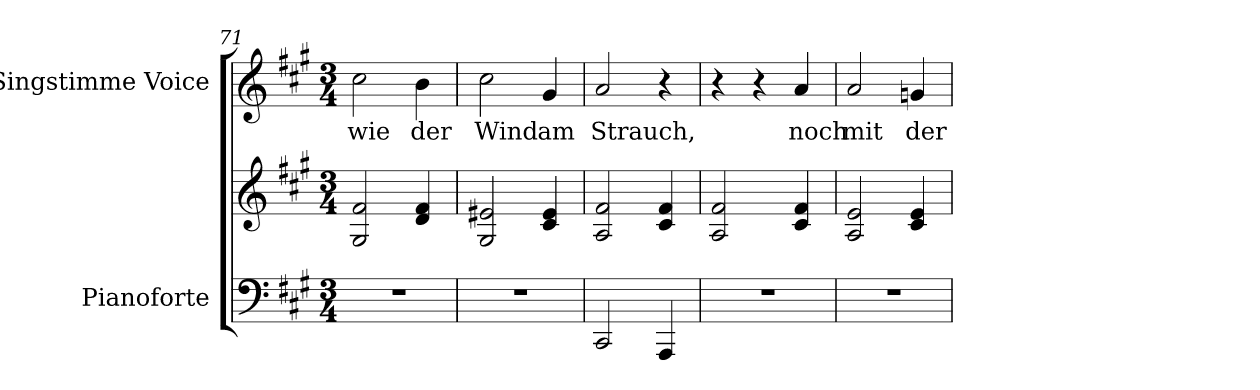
**kern	**kern	**kern	**text
*part2	*part2	*part1	*part1
*staff3	*staff2	*staff1	*staff1
*I"Pianoforte	*	*I"Singstimme Voice	*
*I'Pno	*	*	*
*clefF4	*clefG2	*clefG2	*
*k[f#c#g#]	*k[f#c#g#]	*k[f#c#g#]	*
*M3/4	*M3/4	*M3/4	*
=71	=71	=71	=71
2.r	2G#/ 2f#/	2cc#\	wie
.	4d/ 4f#/	4b\	der
=72	=72	=72	=72
2.r	2G#/ 2e#X/	2cc#\	Wind
.	4c#/ 4e#/	4g#/	am
=73	=73	=73	=73
2CC#/	2A/ 2f#/	2a/	Strauch,
4AAA/	4c#/ 4f#/	4r	.
=74	=74	=74	=74
2.r	2A/ 2f#/	4r	.
.	.	4r	.
.	4c#/ 4f#/	4a/	noch
=75	=75	=75	=75
2.r	2A/ 2e/	2a/	mit
.	4c#/ 4e/	4gn/	der
=	=	=	=
*-	*-	*-	*-
